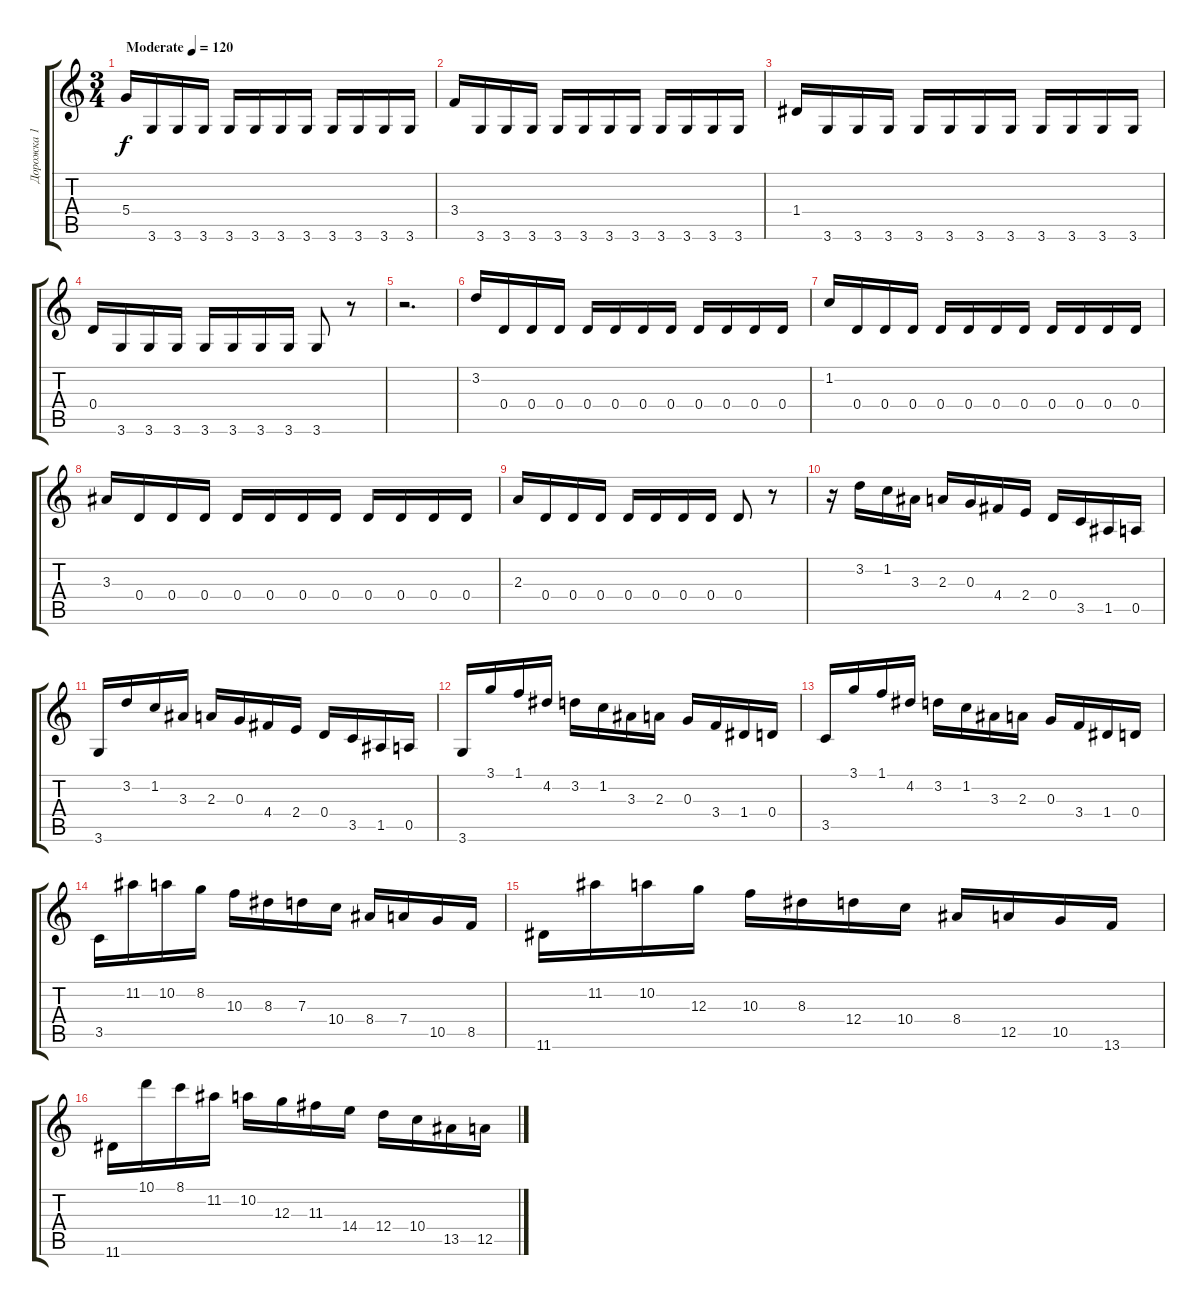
\track ("Дорожка 1" "Дорожка 1") {instrument overdrivenguitar}
\staff {score tabs}
\tuning (E4 B3 G3 D3 A2 E2) {hide}
\ts (3 4)
\tempo (120 "Moderate")
\clef g2
\ks c
5.4.16{dy f instrument overdrivenguitar} 3.6.16 3.6.16 3.6.16 3.6.16 3.6.16 3.6.16 3.6.16 3.6.16 3.6.16 3.6.16 3.6.16 |
3.4.16 3.6.16 3.6.16 3.6.16 3.6.16 3.6.16 3.6.16 3.6.16 3.6.16 3.6.16 3.6.16 3.6.16 |
1.4.16 3.6.16 3.6.16 3.6.16 3.6.16 3.6.16 3.6.16 3.6.16 3.6.16 3.6.16 3.6.16 3.6.16 |
0.4.16 3.6.16 3.6.16 3.6.16 3.6.16 3.6.16 3.6.16 3.6.16 3.6.8 r.8 |
r.2{d} |
3.2.16 0.4.16 0.4.16 0.4.16 0.4.16 0.4.16 0.4.16 0.4.16 0.4.16 0.4.16 0.4.16 0.4.16 |
1.2.16 0.4.16 0.4.16 0.4.16 0.4.16 0.4.16 0.4.16 0.4.16 0.4.16 0.4.16 0.4.16 0.4.16 |
3.3.16 0.4.16 0.4.16 0.4.16 0.4.16 0.4.16 0.4.16 0.4.16 0.4.16 0.4.16 0.4.16 0.4.16 |
2.3.16 0.4.16 0.4.16 0.4.16 0.4.16 0.4.16 0.4.16 0.4.16 0.4.8 r.8 |
r.16 3.2.16 1.2.16 3.3.16 2.3.16 0.3.16 4.4.16 2.4.16 0.4.16 3.5.16 1.5.16 0.5.16 |
3.6.16 3.2.16 1.2.16 3.3.16 2.3.16 0.3.16 4.4.16 2.4.16 0.4.16 3.5.16 1.5.16 0.5.16 |
3.6.16 3.1.16 1.1.16 4.2.16 3.2.16 1.2.16 3.3.16 2.3.16 0.3.16 3.4.16 1.4.16 0.4.16 |
3.5.16 3.1.16 1.1.16 4.2.16 3.2.16 1.2.16 3.3.16 2.3.16 0.3.16 3.4.16 1.4.16 0.4.16 |
3.5.16 11.2.16 10.2.16 8.2.16 10.3.16 8.3.16 7.3.16 10.4.16 8.4.16 7.4.16 10.5.16 8.5.16 |
11.6.16 11.2.16 10.2.16 12.3.16 10.3.16 8.3.16 12.4.16 10.4.16 8.4.16 12.5.16 10.5.16 13.6.16 |
11.6.16 10.1.16 8.1.16 11.2.16 10.2.16 12.3.16 11.3.16 14.4.16 12.4.16 10.4.16 13.5.16 12.5.16
